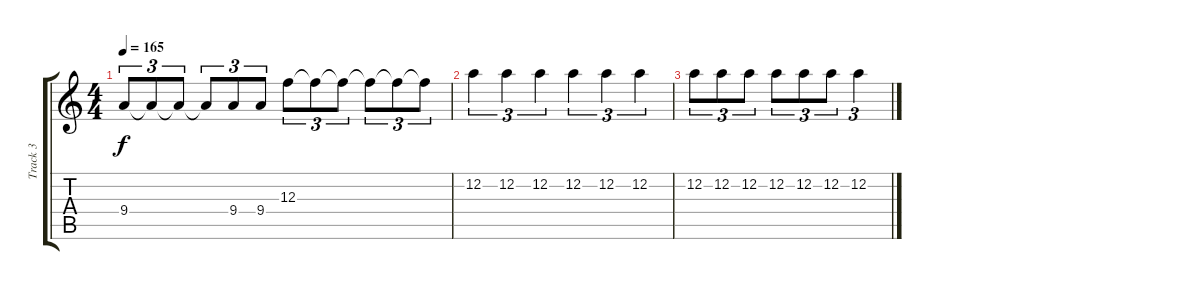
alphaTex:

\track ("Track 3" "Track 3") {instrument distortionguitar}
\staff {score tabs}
\tuning (D4 A3 F3 C3 G2 D2) {hide}
\ts (4 4)
\tempo 165
\clef g2
\ks c
9.4.8{tu (3 2) dy f} 9.4{t}.8{tu (3 2)} 9.4{t}.8{tu (3 2)} 9.4{t}.8{tu (3 2)} 9.4.8{tu (3 2)} 9.4.8{tu (3 2)} 12.3.8{tu (3 2)} 12.3{t}.8{tu (3 2)} 12.3{t}.8{tu (3 2)} 12.3{t}.8{tu (3 2)} 12.3{t}.8{tu (3 2)} 12.3{t}.8{tu (3 2)} |
12.2.4{tu (3 2)} 12.2.4{tu (3 2)} 12.2.4{tu (3 2)} 12.2.4{tu (3 2)} 12.2.4{tu (3 2)} 12.2.4{tu (3 2)} |
12.2.8{tu (3 2)} 12.2.8{tu (3 2)} 12.2.8{tu (3 2)} 12.2.8{tu (3 2)} 12.2.8{tu (3 2)} 12.2.8{tu (3 2)} 12.2.4{tu (3 2)}
